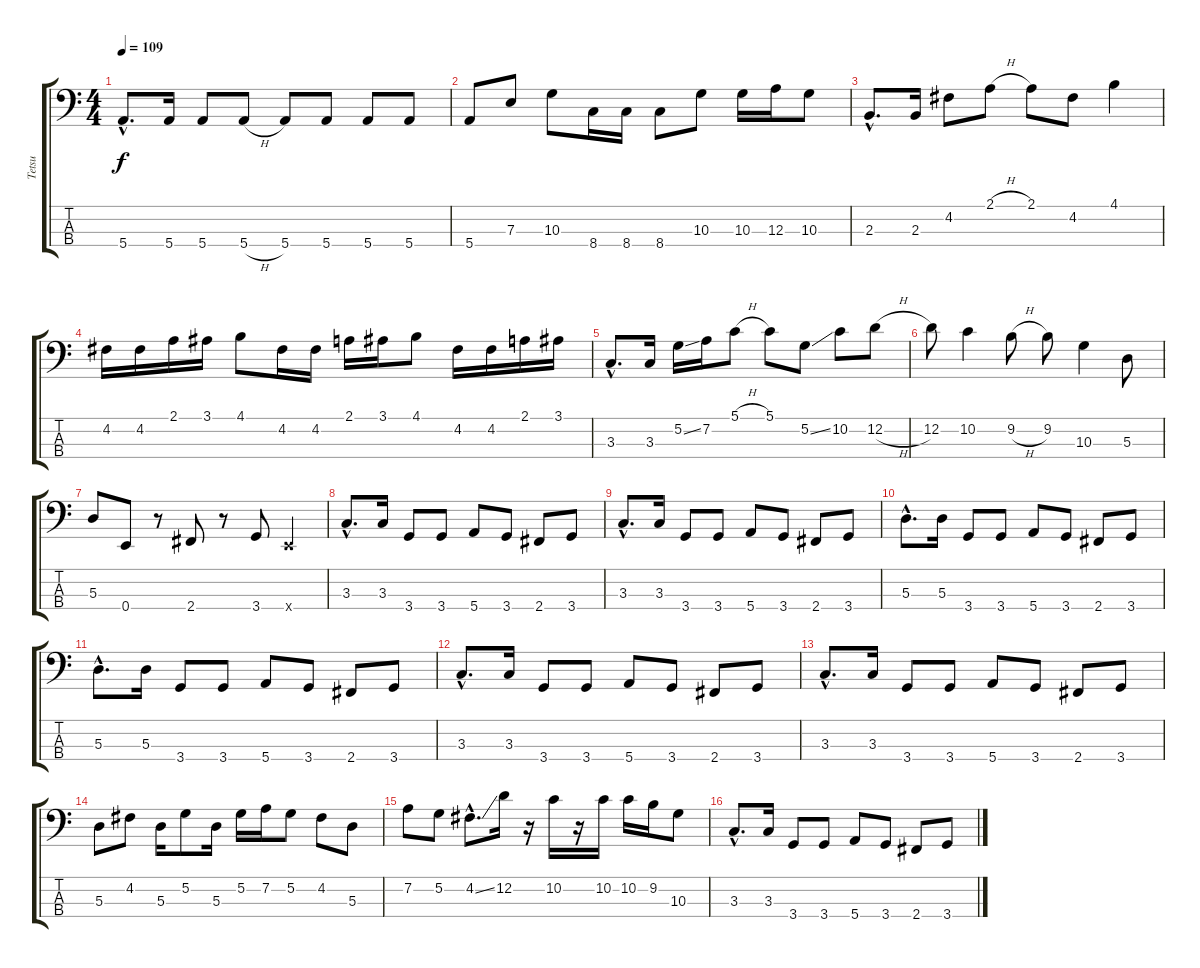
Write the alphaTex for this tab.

\track ("Tetsu " "Tetsu ") {instrument electricbasspick}
\staff {score tabs}
\tuning (G2 D2 A1 E1) {hide}
\ts (4 4)
\tempo 109
\clef f4
\ks c
5.4{hac}.8{d dy f} 5.4.16 5.4.8 5.4{h}.8 5.4.8 5.4.8 5.4.8 5.4.8 |
5.4.8 7.3.8 10.3.8 8.4.16 8.4.16 8.4.8 10.3.8 10.3.16 12.3.16 10.3.8 |
2.3{hac}.8{d} 2.3.16 4.2.8 2.1{h}.8 2.1.8 4.2.8 4.1.4 |
4.2.16 4.2.16 2.1.16 3.1.16 4.1.8 4.2.16 4.2.16 2.1.16 3.1.16 4.1.8 4.2.16 4.2.16 2.1.16 3.1.16 |
3.3{hac}.8{d} 3.3.16 5.2{ss}.16 7.2.16 5.1{h}.8 5.1.8 5.2{ss}.8 10.2.8 12.2{h}.8 |
12.2.8 10.2.4 9.2{h}.8 9.2.8 10.3.4 5.3.8 |
5.3.8 0.4.8 r.8 2.4.8 r.8 3.4.8 0.4{x}.4 |
3.3{hac}.8{d} 3.3.16 3.4.8 3.4.8 5.4.8 3.4.8 2.4.8 3.4.8 |
3.3{hac}.8{d} 3.3.16 3.4.8 3.4.8 5.4.8 3.4.8 2.4.8 3.4.8 |
5.3{hac}.8{d} 5.3.16 3.4.8 3.4.8 5.4.8 3.4.8 2.4.8 3.4.8 |
5.3{hac}.8{d} 5.3.16 3.4.8 3.4.8 5.4.8 3.4.8 2.4.8 3.4.8 |
3.3{hac}.8{d} 3.3.16 3.4.8 3.4.8 5.4.8 3.4.8 2.4.8 3.4.8 |
3.3{hac}.8{d} 3.3.16 3.4.8 3.4.8 5.4.8 3.4.8 2.4.8 3.4.8 |
5.3.8 4.2.8 5.3.16 5.2.8 5.3.16 5.2.16 7.2.16 5.2.8 4.2.8 5.3.8 |
7.2.8 5.2.8 4.2{ss hac}.8{d} 12.2.16 r.16 10.2.16 r.16 10.2.16 10.2.16 9.2.16 10.3.8 |
3.3{hac}.8{d} 3.3.16 3.4.8 3.4.8 5.4.8 3.4.8 2.4.8 3.4.8
